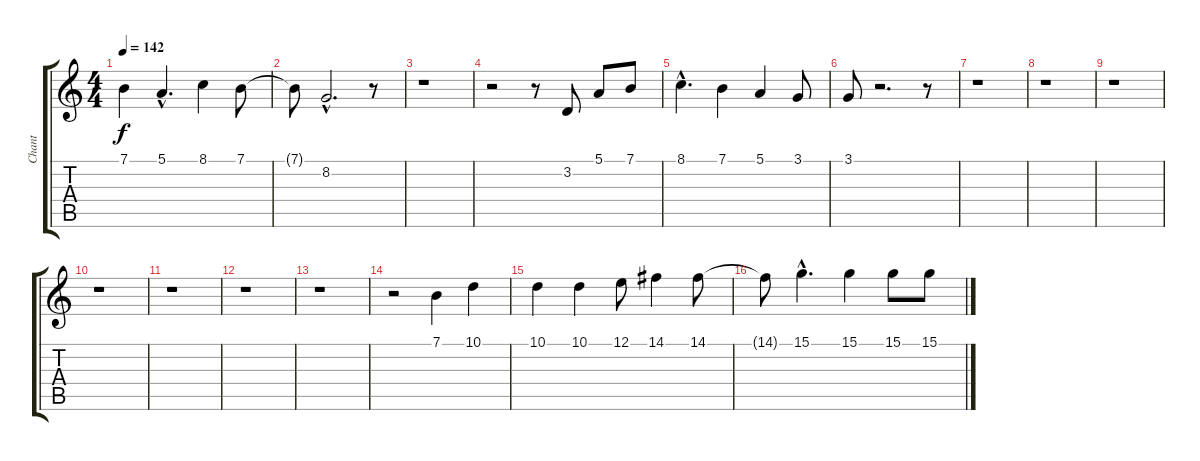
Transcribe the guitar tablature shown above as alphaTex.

\track ("Chant" "Chant") {instrument synthbrass1}
\staff {score tabs}
\tuning (E4 B3 G3 D3 A2 E2) {hide}
\ts (4 4)
\tempo 142
\clef g2
\ks c
7.1.4{dy f} 5.1{hac}.4{d} 8.1.4 7.1.8 |
7.1{t}.8 8.2{hac}.2{d} r.8 |
r.1 |
r.2 r.8 3.2.8 5.1.8 7.1.8 |
8.1{hac}.4{d} 7.1.4 5.1.4 3.1.8 |
3.1.8 r.2{d} r.8 |
r.1 |
r.1 |
r.1 |
r.1 |
r.1 |
r.1 |
r.1 |
r.2 7.1.4 10.1.4 |
10.1.4 10.1.4 12.1.8 14.1.4 14.1.8 |
14.1{t}.8 15.1{hac}.4{d} 15.1.4 15.1.8 15.1.8
